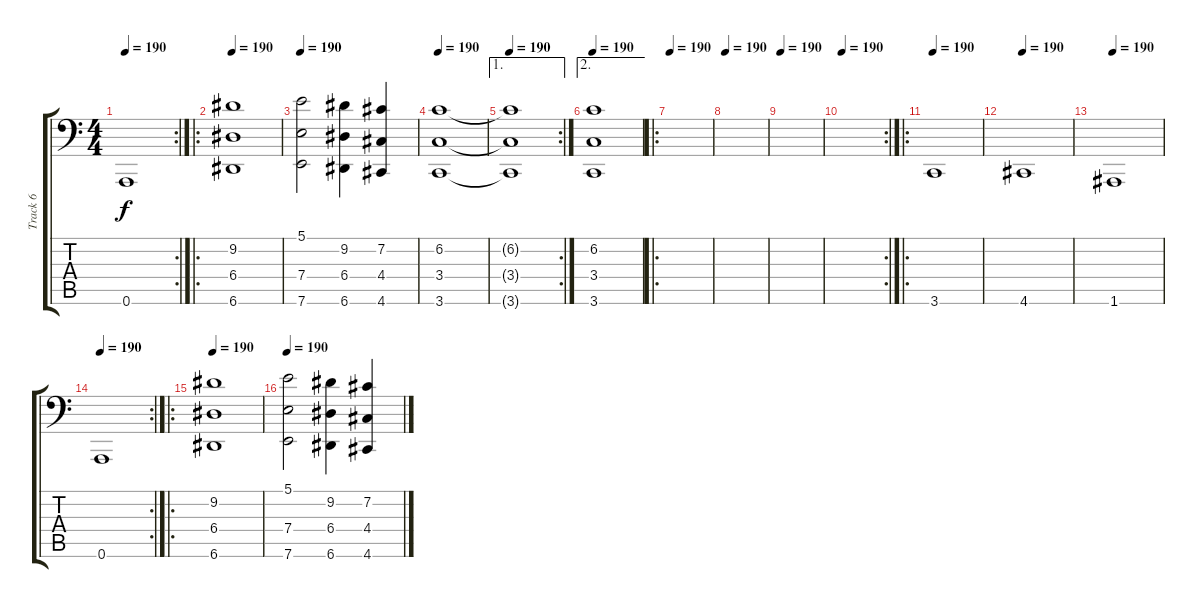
\track ("Track 6" "Track 6") {instrument synthstrings1}
\staff {score tabs}
\tuning (B3 Gb3 D3 A2 E2 A1) {hide}
\rc 2
\ts (4 4)
\tempo 190
\clef f4
\ks c
0.6.1{dy f} |
\ro
\tempo 190
(9.2 6.4 6.6).1 |
\tempo 190
(5.1 7.4 7.6).2 (9.2 6.4 6.6).4 (7.2 4.4 4.6).4 |
\tempo 190
(6.2 3.4 3.6).1 |
\ae 1
\rc 2
\tempo 190
(6.2{t} 3.4{t} 3.6{t}).1 |
\ae 2
\tempo 190
(6.2 3.4 3.6).1 |
\ro
\tempo 190
|
\tempo 190
|
\tempo 190
|
\rc 2
\tempo 190
|
\ro
\tempo 190
3.6.1 |
\tempo 190
4.6.1 |
\tempo 190
1.6.1 |
\rc 2
\tempo 190
0.6.1 |
\ro
\tempo 190
(9.2 6.4 6.6).1 |
\tempo 190
(5.1 7.4 7.6).2 (9.2 6.4 6.6).4 (7.2 4.4 4.6).4
